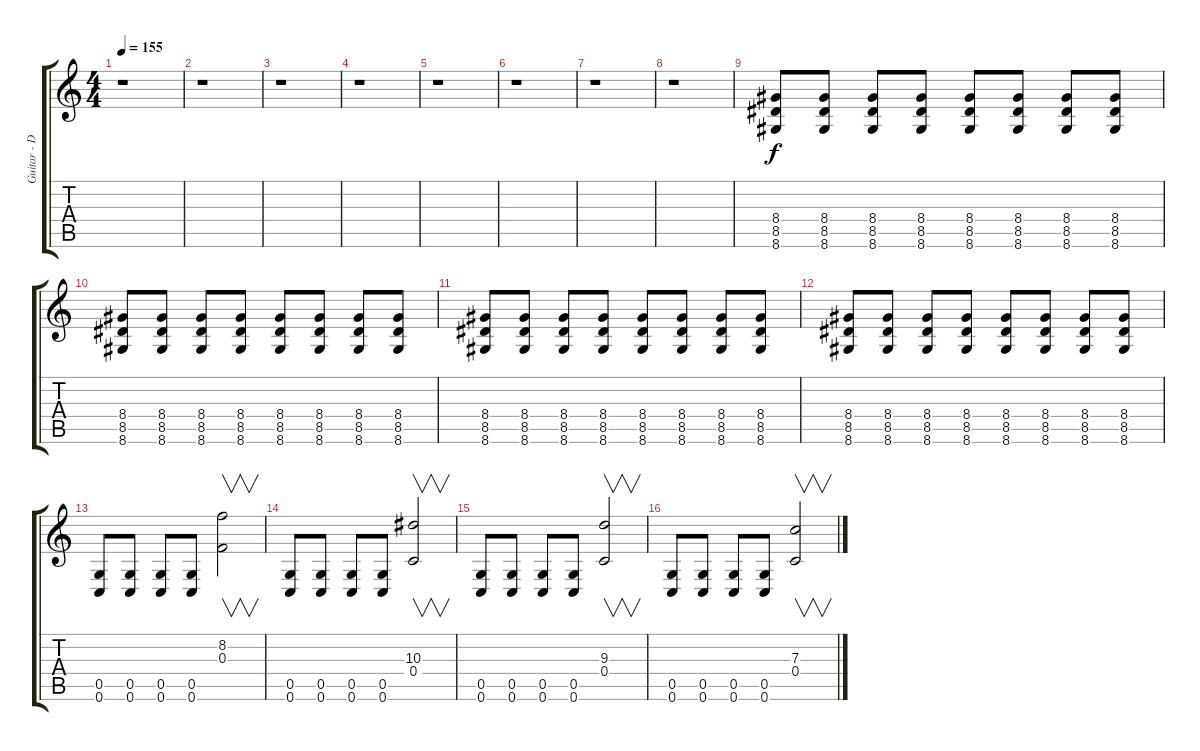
\track ("Guitar - Daron" "Guitar - D") {instrument distortionguitar}
\staff {score tabs}
\tuning (D4 A3 F3 C3 G2 C2) {hide}
\ts (4 4)
\tempo 155
\clef g2
\ks c
r.1{dy f} |
r.1 |
r.1 |
r.1 |
r.1 |
r.1 |
r.1 |
r.1 |
(8.4 8.5 8.6).8 (8.4 8.5 8.6).8 (8.4 8.5 8.6).8 (8.4 8.5 8.6).8 (8.4 8.5 8.6).8 (8.4 8.5 8.6).8 (8.4 8.5 8.6).8 (8.4 8.5 8.6).8 |
(8.4 8.5 8.6).8 (8.4 8.5 8.6).8 (8.4 8.5 8.6).8 (8.4 8.5 8.6).8 (8.4 8.5 8.6).8 (8.4 8.5 8.6).8 (8.4 8.5 8.6).8 (8.4 8.5 8.6).8 |
(8.4 8.5 8.6).8 (8.4 8.5 8.6).8 (8.4 8.5 8.6).8 (8.4 8.5 8.6).8 (8.4 8.5 8.6).8 (8.4 8.5 8.6).8 (8.4 8.5 8.6).8 (8.4 8.5 8.6).8 |
(8.4 8.5 8.6).8 (8.4 8.5 8.6).8 (8.4 8.5 8.6).8 (8.4 8.5 8.6).8 (8.4 8.5 8.6).8 (8.4 8.5 8.6).8 (8.4 8.5 8.6).8 (8.4 8.5 8.6).8 |
(0.5 0.6).8 (0.5 0.6).8 (0.5 0.6).8 (0.5 0.6).8 (8.2 0.3).2{v} |
(0.5 0.6).8 (0.5 0.6).8 (0.5 0.6).8 (0.5 0.6).8 (10.3 0.4).2{v} |
(0.5 0.6).8 (0.5 0.6).8 (0.5 0.6).8 (0.5 0.6).8 (9.3 0.4).2{v} |
(0.5 0.6).8 (0.5 0.6).8 (0.5 0.6).8 (0.5 0.6).8 (7.3 0.4).2{v}
